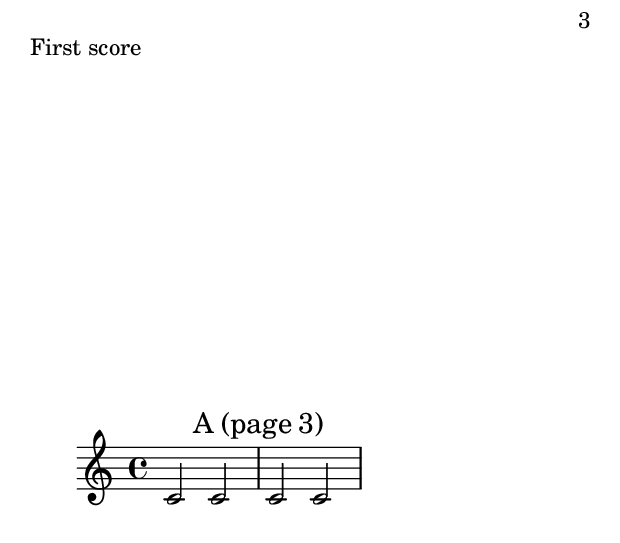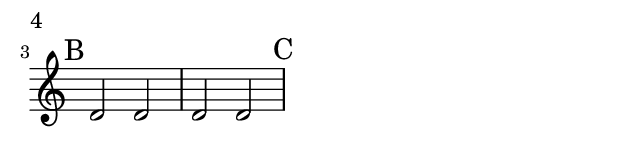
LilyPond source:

\version "2.11.26"
\layout { ragged-right= ##t }
\header {
  lsrtags = "spacing"
  texidoc = "Page labels may be placed inside music or at top-level,
and refered to in markups."
  doctitle = "Page label"
}

#(set-default-paper-size "a6")

#(define-markup-command (toc-line layout props label text) (symbol? markup?)
  (interpret-markup layout props
   (markup #:fill-line (text #:page-ref label "8" "?"))))

\book {
  \markup \huge \fill-line { \null "Title Page" \null }

  \pageBreak

  \label #'toc
  \markup \column {
    \large \fill-line { \null "Table of contents" \null }
    \toc-line #'toc "Table of contents"
    \toc-line #'firstScore "First Score"
    \toc-line #'markA "Mark A"
    \toc-line #'markB "Mark B"
    \toc-line #'markC "Mark C"
    \toc-line #'unknown "Unknown label"
  }

  \pageBreak

  \label #'firstScore
  \score {
    { c'2 c'
      \mark \markup { A (page \concat { \page-ref #'markA "0" "?" ) }} \label #'markA 
      c' c'
      \pageBreak
      \mark "B" \label #'markB
      d' d'
      d' d'
      \once \override Score . RehearsalMark #'break-visibility = #begin-of-line-invisible
      \mark "C" \label #'markC
    }
    \header { piece = "First score" }
  }
}
